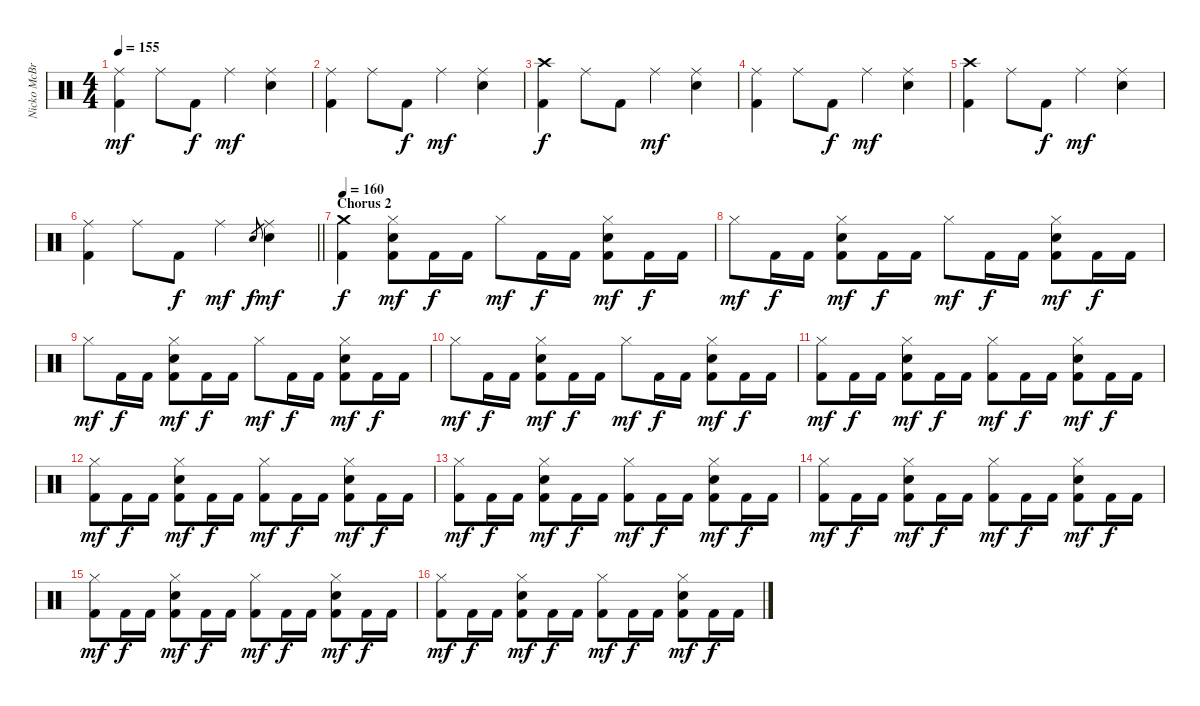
\track ("Nicko McBrain" "Nicko McBr") {instrument percussion}
\staff {score}
\articulation defaults
\ts (4 4)
\tempo 155
\clef neutral
\ks c
("Ride (middle)" "Kick (hit) 2").4{dy mf} "Ride (middle)".8 "Kick (hit) 2".8{dy f} "Ride (middle)".4{dy mf} ("Ride (middle)" "Electric Snare (hit)").4 |
("Ride (middle)" "Kick (hit) 2").4 "Ride (middle)".8 "Kick (hit) 2".8{dy f} "Ride (middle)".4{dy mf} ("Ride (middle)" "Electric Snare (hit)").4 |
("Crash high (hit)" "Kick (hit) 2").4{dy f} "Ride (middle)".8 "Kick (hit) 2".8 "Ride (middle)".4{dy mf} ("Ride (middle)" "Electric Snare (hit)").4 |
("Ride (middle)" "Kick (hit) 2").4 "Ride (middle)".8 "Kick (hit) 2".8{dy f} "Ride (middle)".4{dy mf} ("Ride (middle)" "Electric Snare (hit)").4 |
("Crash high (hit)" "Kick (hit) 2").4 "Ride (middle)".8 "Kick (hit) 2".8{dy f} "Ride (middle)".4{dy mf} ("Ride (middle)" "Electric Snare (hit)").4 |
\barLineRight lightlight
("Ride (middle)" "Kick (hit) 2").4 "Ride (middle)".8 "Kick (hit) 2".8{dy f} "Ride (middle)".4{dy mf} "Snare (hit) 2".8{gr dy f} ("Ride (middle)" "Electric Snare (hit)").4{dy mf} |
\section ("" "Chorus 2")
\tempo 160
("Crash medium (hit)" "Kick (hit) 2").4{dy f} ("Hi-Hat (closed)" "Kick (hit) 2" "Electric Snare (hit)").8{dy mf} "Kick (hit) 2".16{dy f} "Kick (hit) 2".16 "Hi-Hat (closed)".8{dy mf} "Kick (hit) 2".16{dy f} "Kick (hit) 2".16 ("Hi-Hat (closed)" "Kick (hit) 2" "Electric Snare (hit)").8{dy mf} "Kick (hit) 2".16{dy f} "Kick (hit) 2".16 |
"Hi-Hat (closed)".8{dy mf} "Kick (hit) 2".16{dy f} "Kick (hit) 2".16 ("Hi-Hat (closed)" "Kick (hit) 2" "Electric Snare (hit)").8{dy mf} "Kick (hit) 2".16{dy f} "Kick (hit) 2".16 "Hi-Hat (closed)".8{dy mf} "Kick (hit) 2".16{dy f} "Kick (hit) 2".16 ("Hi-Hat (closed)" "Kick (hit) 2" "Electric Snare (hit)").8{dy mf} "Kick (hit) 2".16{dy f} "Kick (hit) 2".16 |
"Hi-Hat (closed)".8{dy mf} "Kick (hit) 2".16{dy f} "Kick (hit) 2".16 ("Hi-Hat (closed)" "Kick (hit) 2" "Electric Snare (hit)").8{dy mf} "Kick (hit) 2".16{dy f} "Kick (hit) 2".16 "Hi-Hat (closed)".8{dy mf} "Kick (hit) 2".16{dy f} "Kick (hit) 2".16 ("Hi-Hat (closed)" "Kick (hit) 2" "Electric Snare (hit)").8{dy mf} "Kick (hit) 2".16{dy f} "Kick (hit) 2".16 |
"Hi-Hat (closed)".8{dy mf} "Kick (hit) 2".16{dy f} "Kick (hit) 2".16 ("Hi-Hat (closed)" "Kick (hit) 2" "Electric Snare (hit)").8{dy mf} "Kick (hit) 2".16{dy f} "Kick (hit) 2".16 "Hi-Hat (closed)".8{dy mf} "Kick (hit) 2".16{dy f} "Kick (hit) 2".16 ("Hi-Hat (closed)" "Kick (hit) 2" "Electric Snare (hit)").8{dy mf} "Kick (hit) 2".16{dy f} "Kick (hit) 2".16 |
("Hi-Hat (closed)" "Kick (hit) 2").8{dy mf} "Kick (hit) 2".16{dy f} "Kick (hit) 2".16 ("Hi-Hat (closed)" "Kick (hit) 2" "Electric Snare (hit)").8{dy mf} "Kick (hit) 2".16{dy f} "Kick (hit) 2".16 ("Hi-Hat (closed)" "Kick (hit) 2").8{dy mf} "Kick (hit) 2".16{dy f} "Kick (hit) 2".16 ("Hi-Hat (closed)" "Kick (hit) 2" "Electric Snare (hit)").8{dy mf} "Kick (hit) 2".16{dy f} "Kick (hit) 2".16 |
("Hi-Hat (closed)" "Kick (hit) 2").8{dy mf} "Kick (hit) 2".16{dy f} "Kick (hit) 2".16 ("Hi-Hat (closed)" "Kick (hit) 2" "Electric Snare (hit)").8{dy mf} "Kick (hit) 2".16{dy f} "Kick (hit) 2".16 ("Hi-Hat (closed)" "Kick (hit) 2").8{dy mf} "Kick (hit) 2".16{dy f} "Kick (hit) 2".16 ("Hi-Hat (closed)" "Kick (hit) 2" "Electric Snare (hit)").8{dy mf} "Kick (hit) 2".16{dy f} "Kick (hit) 2".16 |
("Hi-Hat (closed)" "Kick (hit) 2").8{dy mf} "Kick (hit) 2".16{dy f} "Kick (hit) 2".16 ("Hi-Hat (closed)" "Kick (hit) 2" "Electric Snare (hit)").8{dy mf} "Kick (hit) 2".16{dy f} "Kick (hit) 2".16 ("Hi-Hat (closed)" "Kick (hit) 2").8{dy mf} "Kick (hit) 2".16{dy f} "Kick (hit) 2".16 ("Hi-Hat (closed)" "Kick (hit) 2" "Electric Snare (hit)").8{dy mf} "Kick (hit) 2".16{dy f} "Kick (hit) 2".16 |
("Hi-Hat (closed)" "Kick (hit) 2").8{dy mf} "Kick (hit) 2".16{dy f} "Kick (hit) 2".16 ("Hi-Hat (closed)" "Kick (hit) 2" "Electric Snare (hit)").8{dy mf} "Kick (hit) 2".16{dy f} "Kick (hit) 2".16 ("Hi-Hat (closed)" "Kick (hit) 2").8{dy mf} "Kick (hit) 2".16{dy f} "Kick (hit) 2".16 ("Hi-Hat (closed)" "Kick (hit) 2" "Electric Snare (hit)").8{dy mf} "Kick (hit) 2".16{dy f} "Kick (hit) 2".16 |
("Hi-Hat (closed)" "Kick (hit) 2").8{dy mf} "Kick (hit) 2".16{dy f} "Kick (hit) 2".16 ("Hi-Hat (closed)" "Kick (hit) 2" "Electric Snare (hit)").8{dy mf} "Kick (hit) 2".16{dy f} "Kick (hit) 2".16 ("Hi-Hat (closed)" "Kick (hit) 2").8{dy mf} "Kick (hit) 2".16{dy f} "Kick (hit) 2".16 ("Hi-Hat (closed)" "Kick (hit) 2" "Electric Snare (hit)").8{dy mf} "Kick (hit) 2".16{dy f} "Kick (hit) 2".16 |
("Hi-Hat (closed)" "Kick (hit) 2").8{dy mf} "Kick (hit) 2".16{dy f} "Kick (hit) 2".16 ("Hi-Hat (closed)" "Kick (hit) 2" "Electric Snare (hit)").8{dy mf} "Kick (hit) 2".16{dy f} "Kick (hit) 2".16 ("Hi-Hat (closed)" "Kick (hit) 2").8{dy mf} "Kick (hit) 2".16{dy f} "Kick (hit) 2".16 ("Hi-Hat (closed)" "Kick (hit) 2" "Electric Snare (hit)").8{dy mf} "Kick (hit) 2".16{dy f} "Kick (hit) 2".16
